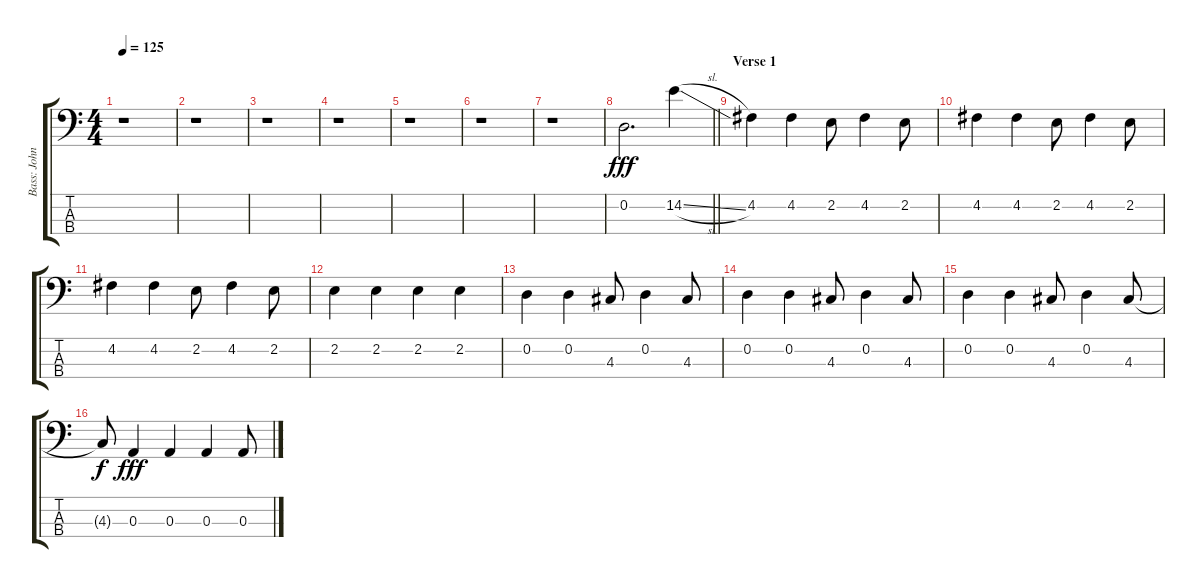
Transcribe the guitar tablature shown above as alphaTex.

\track ("Bass: John McVie" "Bass: John") {instrument electricbasspick}
\staff {score tabs}
\tuning (G2 D2 A1 E1) {hide}
\ts (4 4)
\tempo 125
\clef f4
\ks c
r.1{dy fff instrument electricbasspick} |
r.1 |
r.1 |
r.1 |
r.1 |
r.1 |
r.1 |
\barLineRight lightlight
0.2.2{d} 14.2{sl}.4 |
\section ("" "Verse 1")
4.2.4 4.2.4 2.2.8 4.2.4 2.2.8 |
4.2.4 4.2.4 2.2.8 4.2.4 2.2.8 |
4.2.4 4.2.4 2.2.8 4.2.4 2.2.8 |
2.2.4 2.2.4 2.2.4 2.2.4 |
0.2.4 0.2.4 4.3.8 0.2.4 4.3.8 |
0.2.4 0.2.4 4.3.8 0.2.4 4.3.8 |
0.2.4 0.2.4 4.3.8 0.2.4 4.3.8 |
4.3{t}.8{dy f} 0.3.4{dy fff} 0.3.4 0.3.4 0.3.8
